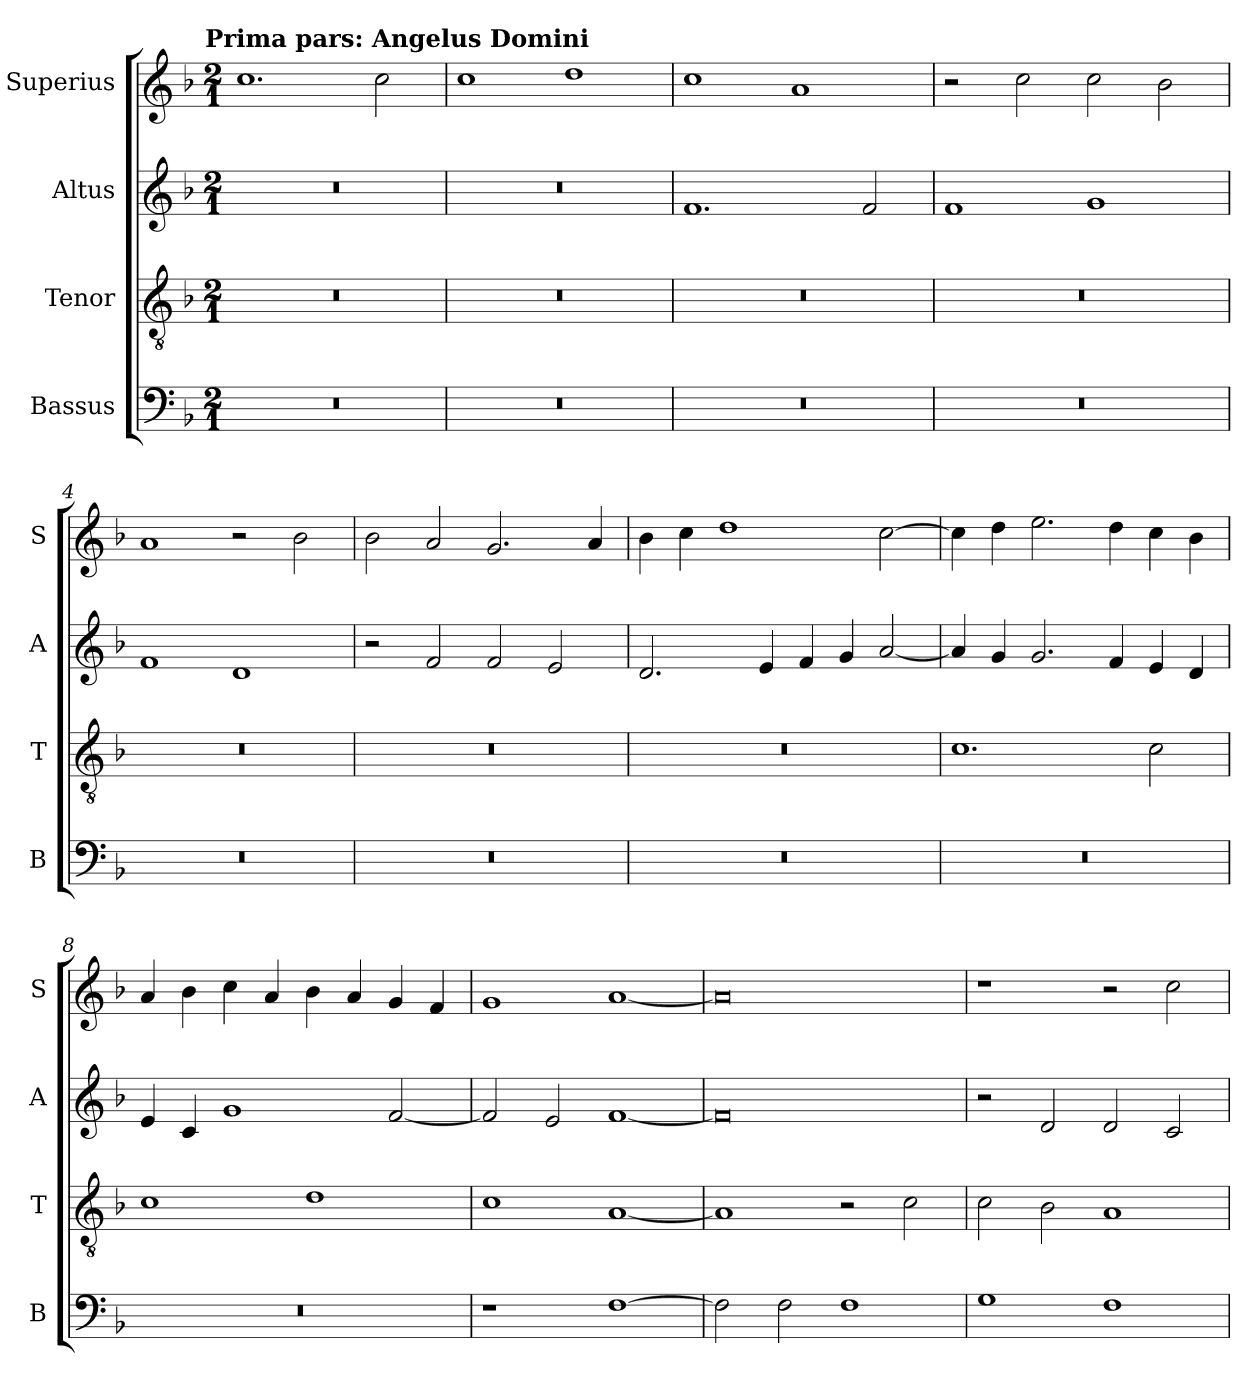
**kern	**kern	**kern	**kern
*part4	*part3	*part2	*part1
*staff4	*staff3	*staff2	*staff1
*I"Bassus	*I"Tenor	*I"Altus	*I"Superius
*I'B	*I'T	*I'A	*I'S
*clefF4	*clefGv2	*clefG2	*clefG2
*k[b-]	*k[b-]	*k[b-]	*k[b-]
*d:	*d:	*d:	*d:
!!LO:TX:omd:t=Prima pars&colon; Angelus Domini
*M2/1	*M2/1	*M2/1	*M2/1
=	=	=	=
0r	0r	0r	1.cc
.	.	.	2cc
=1	=1	=1	=1
0r	0r	0r	1cc
.	.	.	1dd
=2	=2	=2	=2
0r	0r	1.f	1cc
.	.	.	1a
.	.	2f	.
=3	=3	=3	=3
0r	0r	1f	2r
.	.	.	2cc
.	.	1g	2cc
.	.	.	2b-
=4	=4	=4	=4
0r	0r	1f	1a
.	.	1d	2r
.	.	.	2b-
=5	=5	=5	=5
0r	0r	2r	2b-
.	.	2f	2a
.	.	2f	2.g
.	.	2e	.
.	.	.	4a
=6	=6	=6	=6
0r	0r	2.d	4b-
.	.	.	4cc
.	.	.	1dd
.	.	4e	.
.	.	4f	.
.	.	4g	.
.	.	[2a	[2cc
=7	=7	=7	=7
0r	1.c	4a]	4cc]
.	.	4g	4dd
.	.	2.g	2.ee
.	.	4f	4dd
.	2c	4e	4cc
.	.	4d	4b-
=8	=8	=8	=8
0r	1c	4e	4a
.	.	4c	4b-
.	.	1g	4cc
.	.	.	4a
.	1d	.	4b-
.	.	.	4a
.	.	[2f	4g
.	.	.	4f
=9	=9	=9	=9
1r	1c	2f]	1g
.	.	2e	.
[1F	[1A	[1f	[1a
=10	=10	=10	=10
2F]	1A]	0f]	0a]
2F	.	.	.
1F	2r	.	.
.	2c	.	.
=11	=11	=11	=11
1G	2c	2r	1r
.	2B-	2d	.
1F	1A	2d	2r
.	.	2c	2cc
=	=	=	=
*-	*-	*-	*-
